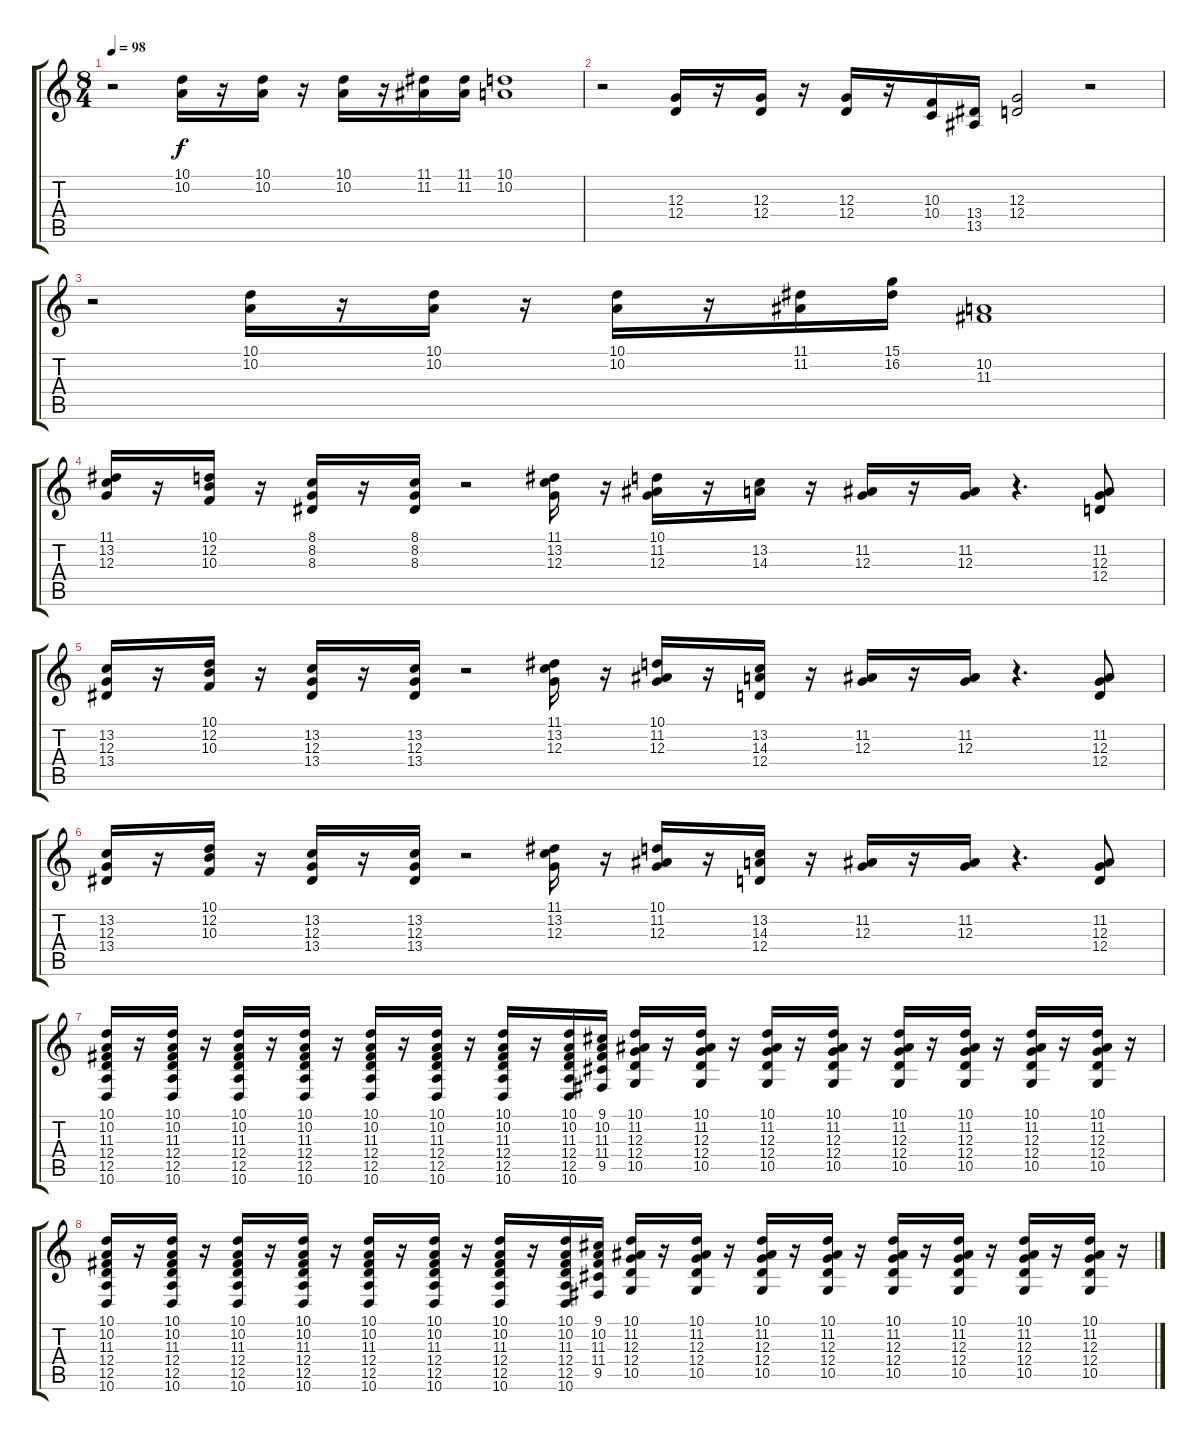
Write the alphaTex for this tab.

\track "" {instrument oboe}
\staff {score tabs}
\tuning (E4 B3 G3 D3 A2 E2) {hide}
\ts (8 4)
\tempo 98
\clef g2
\ks c
r.2{dy f} (10.1 10.2).16 r.16 (10.1 10.2).16 r.16 (10.1 10.2).16 r.16 (11.1 11.2).16 (11.1 11.2).16 (10.1 10.2).1 |
r.2 (12.3 12.4).16 r.16 (12.3 12.4).16 r.16 (12.3 12.4).16 r.16 (10.3 10.4).16 (13.4 13.5).16 (12.3 12.4).2 r.2 |
r.2 (10.1 10.2).16 r.16 (10.1 10.2).16 r.16 (10.1 10.2).16 r.16 (11.1 11.2).16 (15.1 16.2).16 (10.2 11.3).1 |
(11.1 13.2 12.3).16 r.16 (10.1 12.2 10.3).16 r.16 (8.1 8.2 8.3).16 r.16 (8.1 8.2 8.3).16 r.2 (11.1 13.2 12.3).16 r.16 (10.1 11.2 12.3).16 r.16 (13.2 14.3).16 r.16 (11.2 12.3).16 r.16 (11.2 12.3).16 r.4{d} (11.2 12.3 12.4).8 |
(13.2 12.3 13.4).16 r.16 (10.1 12.2 10.3).16 r.16 (13.2 12.3 13.4).16 r.16 (13.2 12.3 13.4).16 r.2 (11.1 13.2 12.3).16 r.16 (10.1 11.2 12.3).16 r.16 (13.2 14.3 12.4).16 r.16 (11.2 12.3).16 r.16 (11.2 12.3).16 r.4{d} (11.2 12.3 12.4).8 |
(13.2 12.3 13.4).16 r.16 (10.1 12.2 10.3).16 r.16 (13.2 12.3 13.4).16 r.16 (13.2 12.3 13.4).16 r.2 (11.1 13.2 12.3).16 r.16 (10.1 11.2 12.3).16 r.16 (13.2 14.3 12.4).16 r.16 (11.2 12.3).16 r.16 (11.2 12.3).16 r.4{d} (11.2 12.3 12.4).8 |
(10.1 10.2 11.3 12.4 12.5 10.6).16 r.16 (10.1 10.2 11.3 12.4 12.5 10.6).16 r.16 (10.1 10.2 11.3 12.4 12.5 10.6).16 r.16 (10.1 10.2 11.3 12.4 12.5 10.6).16 r.16 (10.1 10.2 11.3 12.4 12.5 10.6).16 r.16 (10.1 10.2 11.3 12.4 12.5 10.6).16 r.16 (10.1 10.2 11.3 12.4 12.5 10.6).16 r.16 (10.1 10.2 11.3 12.4 12.5 10.6).16 (9.1 10.2 11.3 11.4 9.5).16 (10.1 11.2 12.3 12.4 10.5).16 r.16 (10.1 11.2 12.3 12.4 10.5).16 r.16 (10.1 11.2 12.3 12.4 10.5).16 r.16 (10.1 11.2 12.3 12.4 10.5).16 r.16 (10.1 11.2 12.3 12.4 10.5).16 r.16 (10.1 11.2 12.3 12.4 10.5).16 r.16 (10.1 11.2 12.3 12.4 10.5).16 r.16 (10.1 11.2 12.3 12.4 10.5).16 r.16 |
(10.1 10.2 11.3 12.4 12.5 10.6).16 r.16 (10.1 10.2 11.3 12.4 12.5 10.6).16 r.16 (10.1 10.2 11.3 12.4 12.5 10.6).16 r.16 (10.1 10.2 11.3 12.4 12.5 10.6).16 r.16 (10.1 10.2 11.3 12.4 12.5 10.6).16 r.16 (10.1 10.2 11.3 12.4 12.5 10.6).16 r.16 (10.1 10.2 11.3 12.4 12.5 10.6).16 r.16 (10.1 10.2 11.3 12.4 12.5 10.6).16 (9.1 10.2 11.3 11.4 9.5).16 (10.1 11.2 12.3 12.4 10.5).16 r.16 (10.1 11.2 12.3 12.4 10.5).16 r.16 (10.1 11.2 12.3 12.4 10.5).16 r.16 (10.1 11.2 12.3 12.4 10.5).16 r.16 (10.1 11.2 12.3 12.4 10.5).16 r.16 (10.1 11.2 12.3 12.4 10.5).16 r.16 (10.1 11.2 12.3 12.4 10.5).16 r.16 (10.1 11.2 12.3 12.4 10.5).16 r.16
